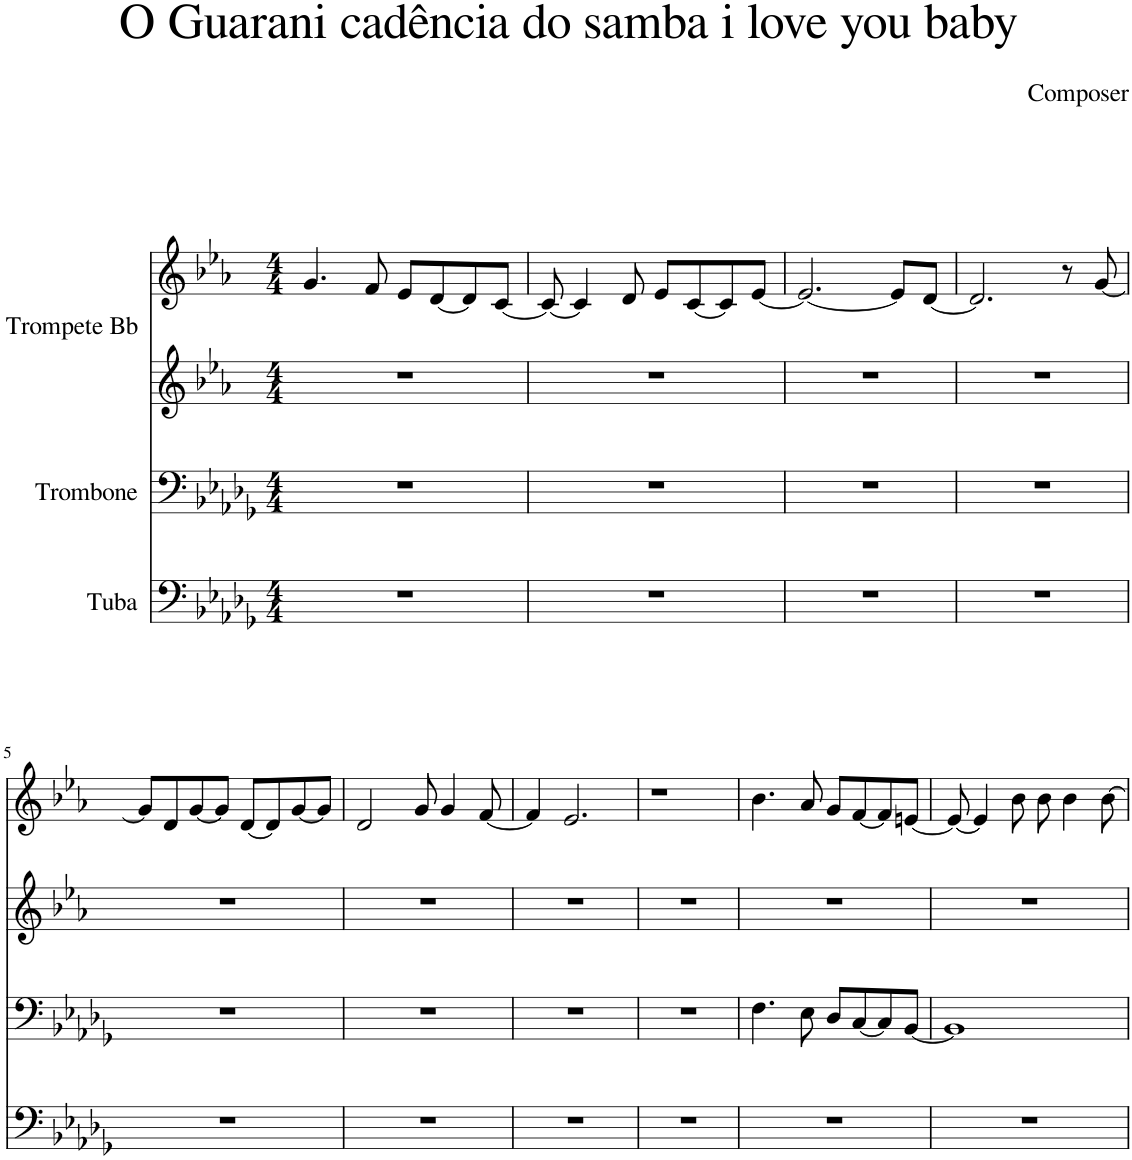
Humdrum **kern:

**kern	**kern	**kern	**kern
*part3	*part2	*part1	*part1
*staff4	*staff3	*staff2	*staff1
*I"Tuba	*I"Trombone	*I"Trompete Bb	*
*I'Tba	*I'Trb	*I'Tpt	*
*clefF4	*clefF4	*clefG2	*clefG2
*	*	*Trd1c2	*Trd1c2
*k[b-e-a-d-g-]	*k[b-e-a-d-g-]	*k[b-e-a-]	*k[b-e-a-]
*M4/4	*M4/4	*M4/4	*M4/4
=1	=1	=1	=1
1r	1r	1r	4.g/
.	.	.	8f/
.	.	.	8e-/L
.	.	.	[8d/
.	.	.	8d/]
.	.	.	[8c/J
=2	=2	=2	=2
1r	1r	1r	8c/_
.	.	.	4c/]
.	.	.	8d/
.	.	.	8e-/L
.	.	.	[8c/
.	.	.	8c/]
.	.	.	[8e-/J
=3	=3	=3	=3
1r	1r	1r	2.e-/_
.	.	.	8e-/L]
.	.	.	[8d/J
=4	=4	=4	=4
1r	1r	1r	2.d/]
.	.	.	8r
.	.	.	[8g/
!!LO:LB:g=z
=5	=5	=5	=5
1r	1r	1r	8g/L]
.	.	.	8d/
.	.	.	[8g/
.	.	.	8g/J]
.	.	.	[8d/L
.	.	.	8d/]
.	.	.	[8g/
.	.	.	8g/J]
=6	=6	=6	=6
1r	1r	1r	2d/
.	.	.	8g/
.	.	.	4g/
.	.	.	[8f/
=7	=7	=7	=7
1r	1r	1r	4f/]
.	.	.	2.e-/
=8	=8	=8	=8
1r	1r	1r	1r
=9	=9	=9	=9
1r	4.F\	1r	4.b-\
.	8E-\	.	8a-/
.	8D-/L	.	8g/L
.	[8C/	.	[8f/
.	8C/]	.	8f/]
.	[8BB-/J	.	[8en/J
=10	=10	=10	=10
1r	1BB-]	1r	8e/_
.	.	.	4e/]
.	.	.	8b-\
.	.	.	8b-\
.	.	.	4b-\
.	.	.	[8b-\
=	=	=	=
*-	*-	*-	*-
